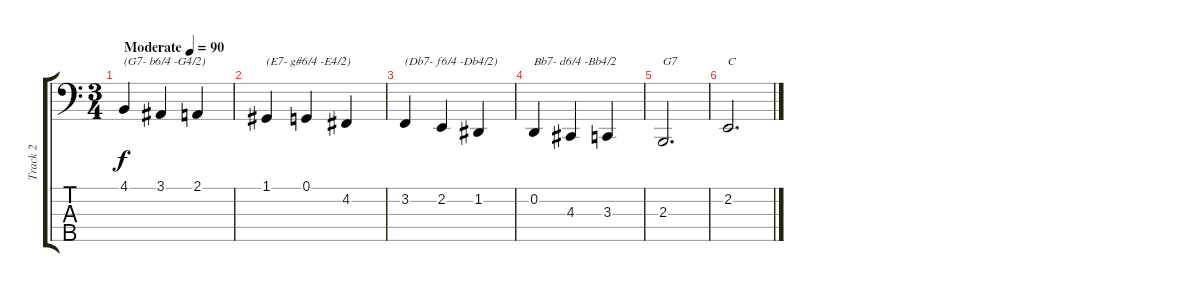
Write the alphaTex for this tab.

\track ("Track 2" "Track 2") {instrument acousticgrandpiano}
\staff {score tabs}
\tuning (G2 D2 A1 E1 B0) {hide}
\ts (3 4)
\tempo (90 "Moderate")
\clef f4
\ks c
4.1.4{txt "(G7- b6/4 -G4/2)" dy f instrument acousticgrandpiano} 3.1.4 2.1.4{txt " "} |
1.1.4{txt "(E7- g#6/4 -E4/2)"} 0.1.4 4.2.4 |
3.2.4{txt "(Db7- f6/4 -Db4/2)"} 2.2.4 1.2.4 |
0.2.4{txt "Bb7- d6/4 -Bb4/2"} 4.3.4 3.3.4 |
2.3.2{d txt "G7"} |
2.2.2{d txt "C"}
